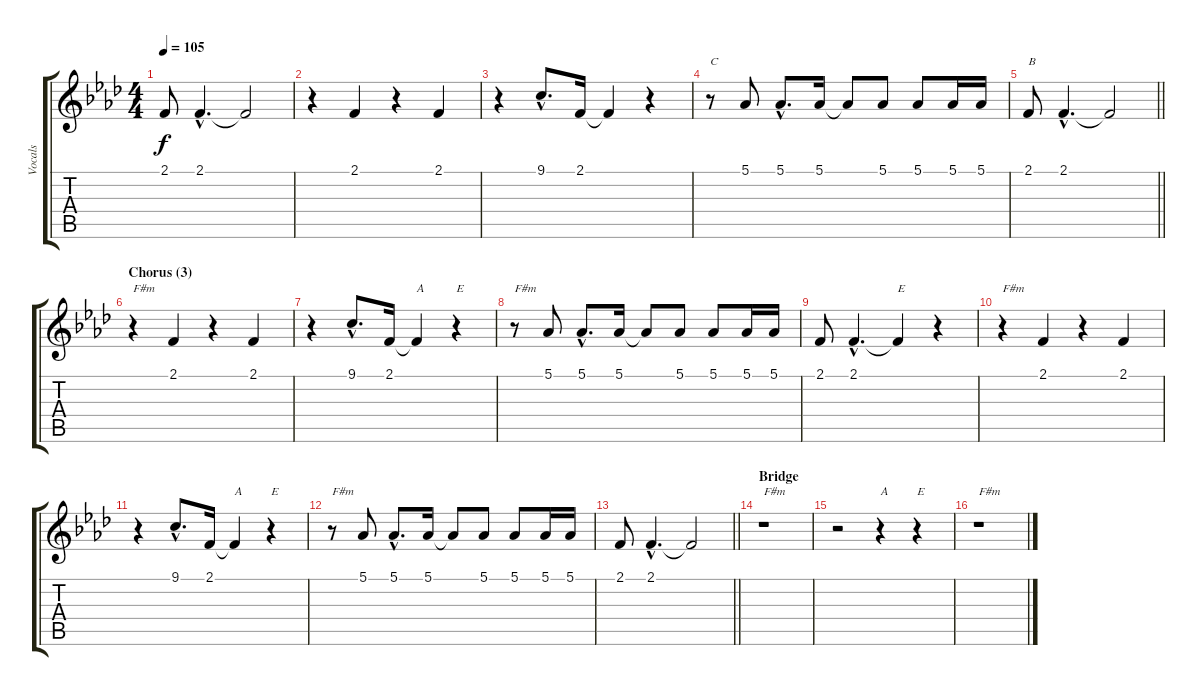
\track ("Vocals" "Vocals") {instrument sopranosax}
\staff {score tabs}
\tuning (Eb4 Bb3 Gb3 Db3 Ab2 Eb2) {hide}
\ts (4 4)
\tempo 105
\clef g2
\ks fminor
2.1.8{dy f} 2.1{hac}.4{d} 2.1{t}.2 |
r.4 2.1.4 r.4 2.1.4 |
r.4 9.1{hac}.8{d} 2.1.16 2.1{t}.4 r.4 |
r.8{txt "C"} 5.1.8 5.1{hac}.8{d} 5.1.16 5.1{t}.8 5.1.8 5.1.8 5.1.16 5.1.16 |
\barLineRight lightlight
2.1.8{txt "B"} 2.1{hac}.4{d} 2.1{t}.2 |
\section ("" "Chorus (3)")
r.4{txt "F#m"} 2.1.4 r.4 2.1.4 |
r.4 9.1{hac}.8{d} 2.1.16 2.1{t}.4{txt "A"} r.4{txt "E"} |
r.8{txt "F#m"} 5.1.8 5.1{hac}.8{d} 5.1.16 5.1{t}.8 5.1.8 5.1.8 5.1.16 5.1.16 |
2.1.8 2.1{hac}.4{d} 2.1{t}.4{txt "E"} r.4 |
r.4{txt "F#m"} 2.1.4 r.4 2.1.4 |
r.4 9.1{hac}.8{d} 2.1.16 2.1{t}.4{txt "A"} r.4{txt "E"} |
r.8{txt "F#m"} 5.1.8 5.1{hac}.8{d} 5.1.16 5.1{t}.8 5.1.8 5.1.8 5.1.16 5.1.16 |
\barLineRight lightlight
2.1.8 2.1{hac}.4{d} 2.1{t}.2 |
\section ("" "Bridge")
r.1{txt "F#m"} |
r.2 r.4{txt "A"} r.4{txt "E"} |
r.1{txt "F#m"}
